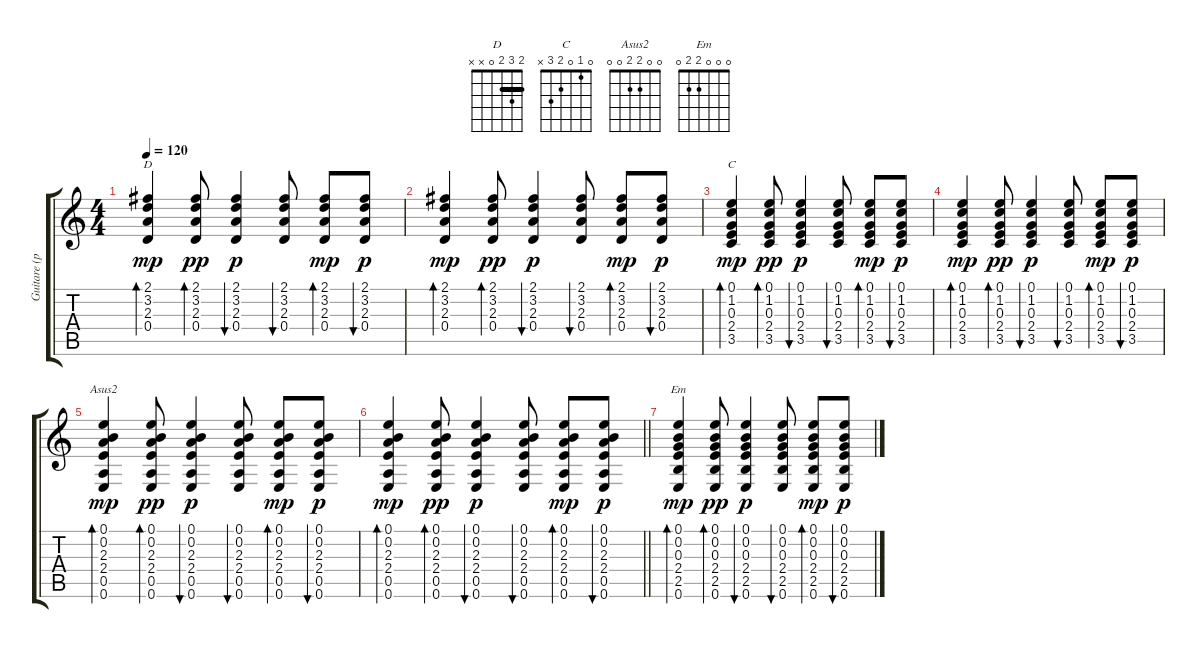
\track ("Guitare (perso)" "Guitare (p") {instrument acousticguitarsteel}
\staff {score tabs}
\tuning (E4 B3 G3 D3 A2 E2) {hide}
\chord ("D" 2 3 2 0 x x) {barre 2}
\chord ("C" 0 1 0 2 3 x)
\chord ("Asus2" 0 0 2 2 0 0)
\chord ("Em" 0 0 0 2 2 0)
\ts (4 4)
\tempo 120
\clef g2
\ks c
(2.1 3.2 2.3 0.4).4{bd 60 ch "D" dy mp} (2.1 3.2 2.3 0.4).8{bd 60 dy pp} (2.1 3.2 2.3 0.4).4{bu 60 dy p} (2.1 3.2 2.3 0.4).8{bu 60} (2.1 3.2 2.3 0.4).8{bd 60 dy mp} (2.1 3.2 2.3 0.4).8{bu 60 dy p} |
(2.1 3.2 2.3 0.4).4{bd 60 dy mp} (2.1 3.2 2.3 0.4).8{bd 60 dy pp} (2.1 3.2 2.3 0.4).4{bu 60 dy p} (2.1 3.2 2.3 0.4).8{bu 60} (2.1 3.2 2.3 0.4).8{bd 60 dy mp} (2.1 3.2 2.3 0.4).8{bu 60 dy p} |
(0.1 1.2 0.3 2.4 3.5).4{bd 60 ch "C" dy mp} (0.1 1.2 0.3 2.4 3.5).8{bd 60 dy pp} (0.1 1.2 0.3 2.4 3.5).4{bu 60 dy p} (0.1 1.2 0.3 2.4 3.5).8{bu 60} (0.1 1.2 0.3 2.4 3.5).8{bd 60 dy mp} (0.1 1.2 0.3 2.4 3.5).8{bu 60 dy p} |
(0.1 1.2 0.3 2.4 3.5).4{bd 60 dy mp} (0.1 1.2 0.3 2.4 3.5).8{bd 60 dy pp} (0.1 1.2 0.3 2.4 3.5).4{bu 60 dy p} (0.1 1.2 0.3 2.4 3.5).8{bu 60} (0.1 1.2 0.3 2.4 3.5).8{bd 60 dy mp} (0.1 1.2 0.3 2.4 3.5).8{bu 60 dy p} |
(0.1 0.2 2.3 2.4 0.5 0.6).4{bd 60 ch "Asus2" dy mp} (0.1 0.2 2.3 2.4 0.5 0.6).8{bd 60 dy pp} (0.1 0.2 2.3 2.4 0.5 0.6).4{bu 60 dy p} (0.1 0.2 2.3 2.4 0.5 0.6).8{bu 60} (0.1 0.2 2.3 2.4 0.5 0.6).8{bd 60 dy mp} (0.1 0.2 2.3 2.4 0.5 0.6).8{bu 60 dy p} |
\barLineRight lightlight
(0.1 0.2 2.3 2.4 0.5 0.6).4{bd 60 dy mp} (0.1 0.2 2.3 2.4 0.5 0.6).8{bd 60 dy pp} (0.1 0.2 2.3 2.4 0.5 0.6).4{bu 60 dy p} (0.1 0.2 2.3 2.4 0.5 0.6).8{bu 60} (0.1 0.2 2.3 2.4 0.5 0.6).8{bd 60 dy mp} (0.1 0.2 2.3 2.4 0.5 0.6).8{bu 60 dy p} |
(0.1 0.2 0.3 2.4 2.5 0.6).4{bd 60 ch "Em" dy mp} (0.1 0.2 0.3 2.4 2.5 0.6).8{bd 60 dy pp} (0.1 0.2 0.3 2.4 2.5 0.6).4{bu 60 dy p} (0.1 0.2 0.3 2.4 2.5 0.6).8{bu 60} (0.1 0.2 0.3 2.4 2.5 0.6).8{bd 60 dy mp} (0.1 0.2 0.3 2.4 2.5 0.6).8{bu 60 dy p}
